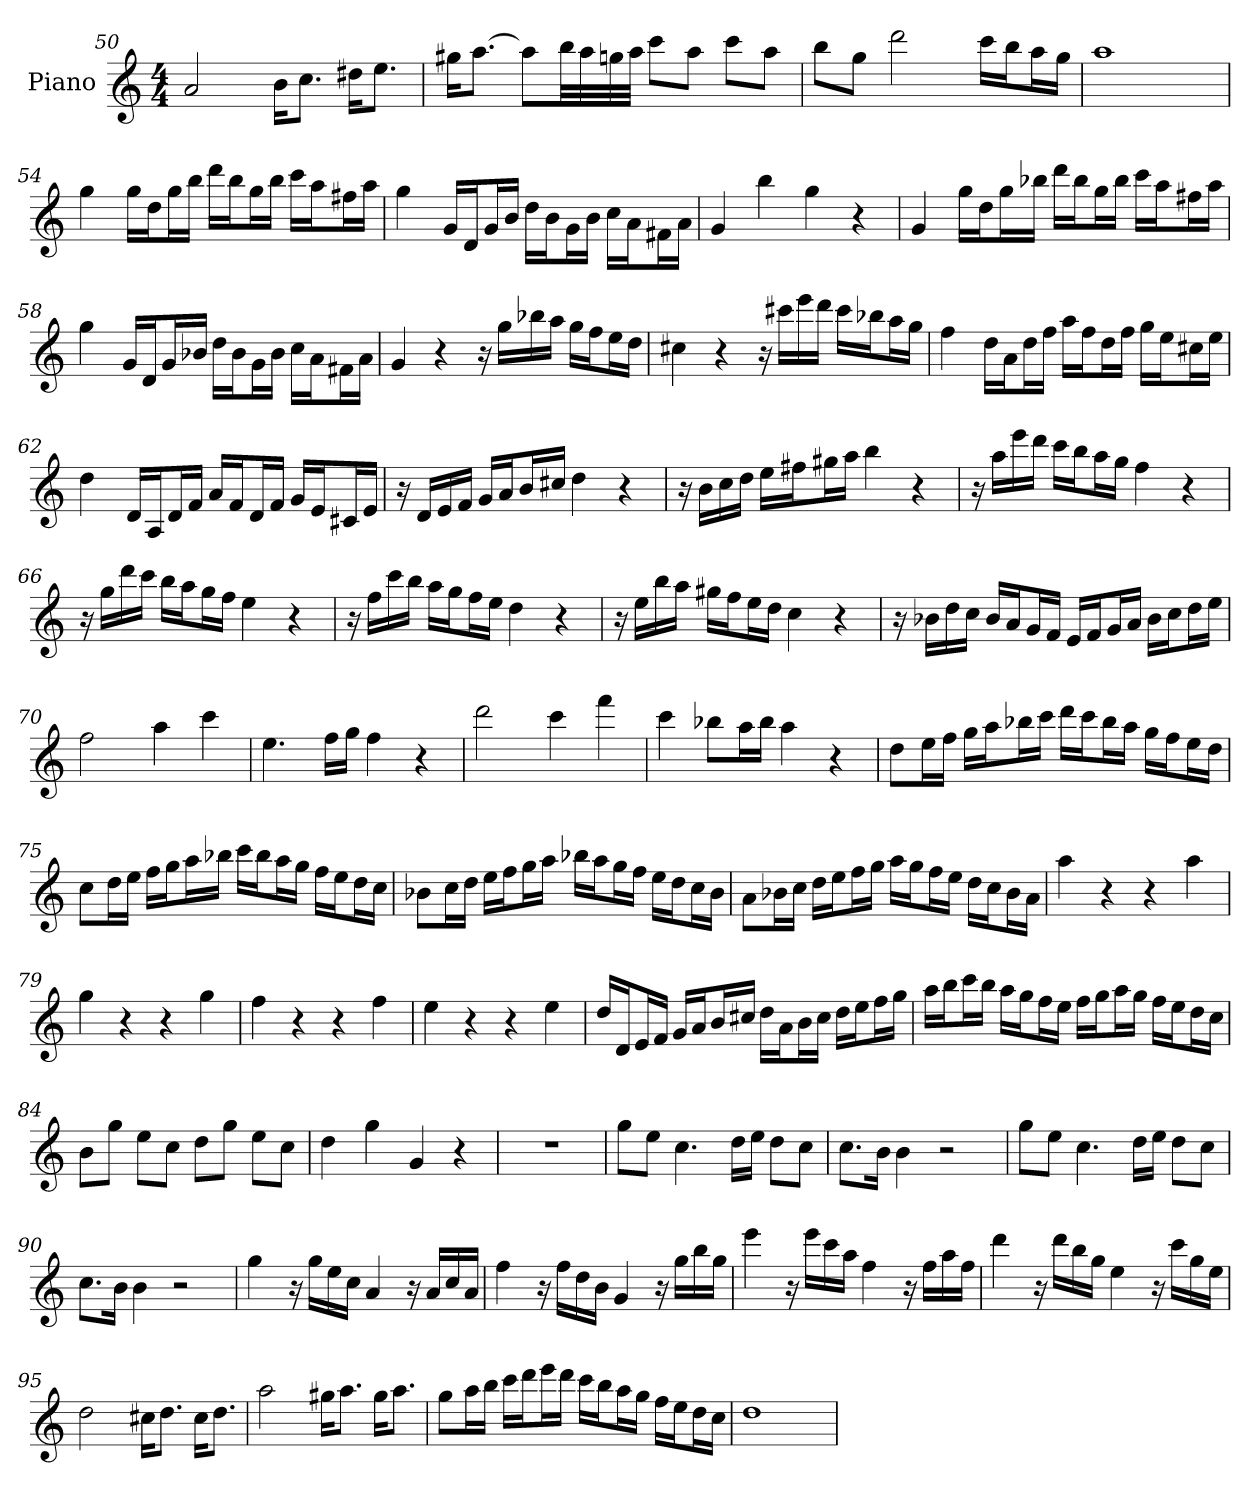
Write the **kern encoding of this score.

**kern
*part1
*staff1
*I"Piano
*I'Pno
*clefG2
*k[]
*C:
*M4/4
=50
2a
16b\KL
8.cc\J
16dd#X\KL
8.ee\J
=51
16gg#X\KL
[8.aa\J
8aa\L]
32bb\LL
32aa\
32ggn\
32aa\JJJ
8ccc\L
8aa\J
8ccc\L
8aa\J
=52
8bb\L
8gg\J
2ddd
16ccc\LL
16bb\J
16aa\L
16gg\JJ
=53
1aa
=54
4gg
16gg\LL
16dd\J
16gg\L
16bb\JJ
16ddd\LL
16bb\J
16gg\L
16bb\JJ
16ccc\LL
16aa\J
16ff#X\L
16aa\JJ
=55
4gg
16g/LL
16d/J
16g/L
16b/JJ
16dd\LL
16b\J
16g\L
16b\JJ
16cc\LL
16a\J
16f#X\L
16a\JJ
=56
4g
4bb
4gg
4r
=57
4g
16gg\LL
16dd\J
16gg\L
16bb-X\JJ
16ddd\LL
16bb-\J
16gg\L
16bb-\JJ
16ccc\LL
16aa\J
16ff#X\L
16aa\JJ
=58
4gg
16g/LL
16d/J
16g/L
16b-X/JJ
16dd\LL
16b-\J
16g\L
16b-\JJ
16cc\LL
16a\J
16f#X\L
16a\JJ
=59
4g
4r
16r
16gg\LL
16bb-X\
16aa\JJ
16gg\LL
16ff\J
16ee\L
16dd\JJ
=60
4cc#X
4r
16r
16ccc#X\LL
16eee\
16ddd\JJ
16ccc#\LL
16bb-X\J
16aa\L
16gg\JJ
=61
4ff
16dd\LL
16a\J
16dd\L
16ff\JJ
16aa\LL
16ff\J
16dd\L
16ff\JJ
16gg\LL
16ee\J
16cc#X\L
16ee\JJ
=62
4dd
16d/LL
16A/J
16d/L
16f/JJ
16a/LL
16f/J
16d/L
16f/JJ
16g/LL
16e/J
16c#X/L
16e/JJ
=63
16r
16d/LL
16e/
16f/JJ
16g/LL
16a/J
16b/L
16cc#X/JJ
4dd
4r
=64
16r
16b\LL
16cc\
16dd\JJ
16ee\LL
16ff#X\J
16gg#X\L
16aa\JJ
4bb
4r
=65
16r
16aa\LL
16eee\
16ddd\JJ
16ccc\LL
16bb\J
16aa\L
16gg\JJ
4ff
4r
=66
16r
16gg\LL
16ddd\
16ccc\JJ
16bb\LL
16aa\J
16gg\L
16ff\JJ
4ee
4r
=67
16r
16ff\LL
16ccc\
16bb\JJ
16aa\LL
16gg\J
16ff\L
16ee\JJ
4dd
4r
=68
16r
16ee\LL
16bb\
16aa\JJ
16gg#X\LL
16ff\J
16ee\L
16dd\JJ
4cc
4r
=69
16r
16b-X\LL
16dd\
16cc\JJ
16b-/LL
16a/J
16g/L
16f/JJ
16e/LL
16f/J
16g/L
16a/JJ
16b-\LL
16cc\J
16dd\L
16ee\JJ
=70
2ff
4aa
4ccc
=71
4.ee
16ff\LL
16gg\JJ
4ff
4r
=72
2ddd
4ccc
4fff
=73
4ccc
8bb-X\L
16aa\L
16bb-\JJ
4aa
4r
=74
8dd\L
16ee\L
16ff\JJ
16gg\LL
16aa\J
16bb-X\L
16ccc\JJ
16ddd\LL
16ccc\J
16bb-\L
16aa\JJ
16gg\LL
16ff\J
16ee\L
16dd\JJ
=75
8cc\L
16dd\L
16ee\JJ
16ff\LL
16gg\J
16aa\L
16bb-X\JJ
16ccc\LL
16bb-\J
16aa\L
16gg\JJ
16ff\LL
16ee\J
16dd\L
16cc\JJ
=76
8b-X\L
16cc\L
16dd\JJ
16ee\LL
16ff\J
16gg\L
16aa\JJ
16bb-X\LL
16aa\J
16gg\L
16ff\JJ
16ee\LL
16dd\J
16cc\L
16b-\JJ
=77
8a\L
16b-X\L
16cc\JJ
16dd\LL
16ee\J
16ff\L
16gg\JJ
16aa\LL
16gg\J
16ff\L
16ee\JJ
16dd\LL
16cc\J
16b-\L
16a\JJ
=78
4aa
4r
4r
4aa
=79
4gg
4r
4r
4gg
=80
4ff
4r
4r
4ff
=81
4ee
4r
4r
4ee
=82
16dd/LL
16d/J
16e/L
16f/JJ
16g/LL
16a/J
16b/L
16cc#X/JJ
16dd\LL
16a\J
16b\L
16cc#\JJ
16dd\LL
16ee\J
16ff\L
16gg\JJ
=83
16aa\LL
16bb\J
16ccc\L
16bb\JJ
16aa\LL
16gg\J
16ff\L
16ee\JJ
16ff\LL
16gg\J
16aa\L
16gg\JJ
16ff\LL
16ee\J
16dd\L
16cc\JJ
=84
8b\L
8gg\J
8ee\L
8cc\J
8dd\L
8gg\J
8ee\L
8cc\J
=85
4dd
4gg
4g
4r
=86
1r
=87
8gg\L
8ee\J
4.cc
16dd\LL
16ee\JJ
8dd\L
8cc\J
=88
8.cc\L
16b\Jk
4b
2r
=89
8gg\L
8ee\J
4.cc
16dd\LL
16ee\JJ
8dd\L
8cc\J
=90
8.cc\L
16b\Jk
4b
2r
=91
4gg
16r
16gg\LL
16ee\
16cc\JJ
4a
16r
16a/LL
16cc/
16a/JJ
=92
4ff
16r
16ff\LL
16dd\
16b\JJ
4g
16r
16gg\LL
16bb\
16gg\JJ
=93
4eee
16r
16eee\LL
16ccc\
16aa\JJ
4ff
16r
16ff\LL
16aa\
16ff\JJ
=94
4ddd
16r
16ddd\LL
16bb\
16gg\JJ
4ee
16r
16ccc\LL
16gg\
16ee\JJ
=95
2dd
16cc#X\KL
8.dd\J
16cc#\KL
8.dd\J
=96
2aa
16gg#X\KL
8.aa\J
16gg#\KL
8.aa\J
=97
8gg\L
16aa\L
16bb\JJ
16ccc\LL
16ddd\J
16eee\L
16ddd\JJ
16ccc\LL
16bb\J
16aa\L
16gg\JJ
16ff\LL
16ee\J
16dd\L
16cc\JJ
=98
1dd
=
*-
